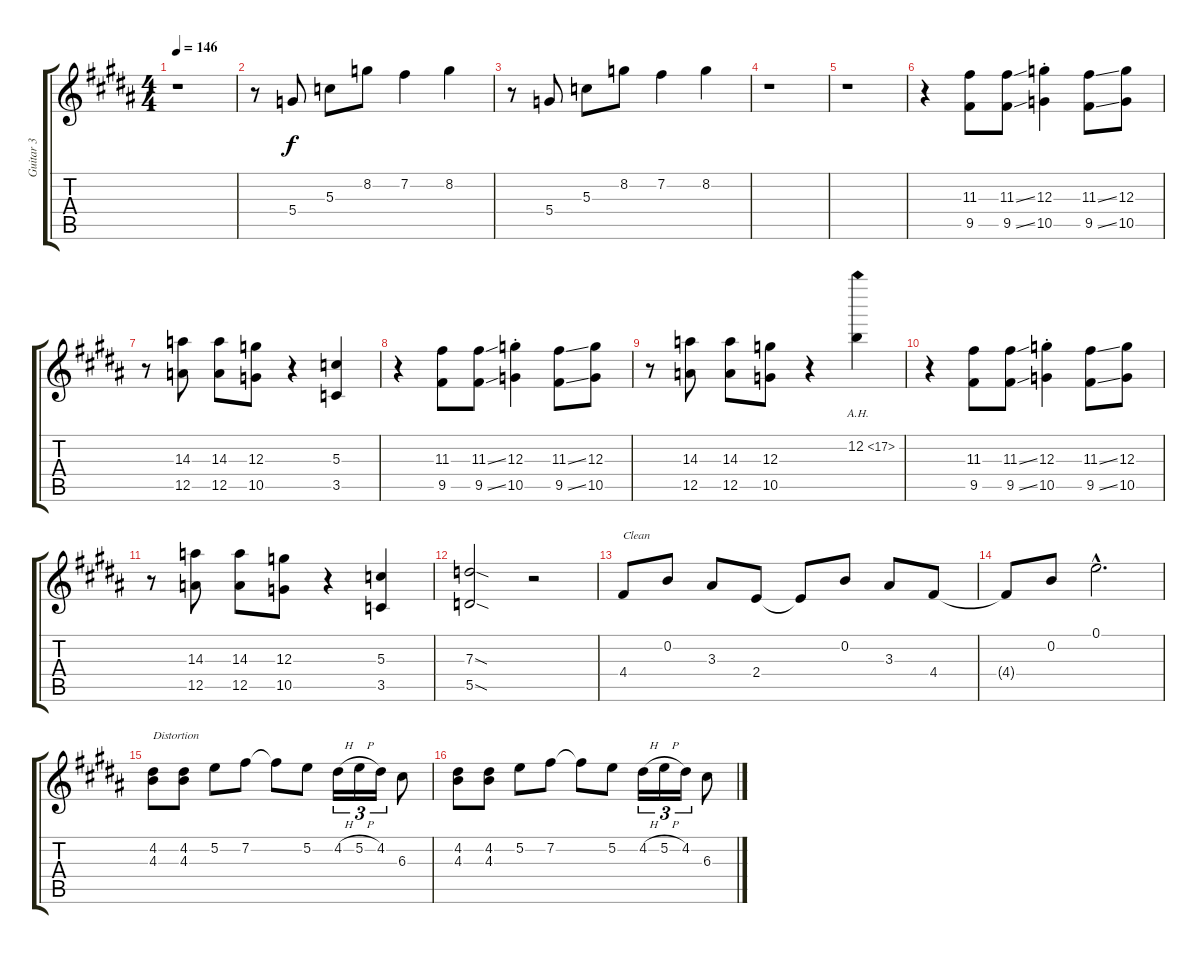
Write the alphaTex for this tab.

\track ("Guitar 3" "Guitar 3") {instrument distortionguitar}
\staff {score tabs}
\tuning (E4 B3 G3 D3 A2 E2) {hide}
\ts (4 4)
\tempo 146
\clef g2
\ks b
r.1{dy f} |
r.8 5.4.8 5.3.8 8.2.8 7.2.4 8.2.4 |
r.8 5.4.8 5.3.8 8.2.8 7.2.4 8.2.4 |
r.1 |
r.1 |
r.4 (11.3 9.5).8 (11.3{ss} 9.5{ss}).8 (12.3{st} 10.5{st}).4 (11.3{ss} 9.5{ss}).8 (12.3 10.5).8 |
r.8 (14.3 12.5).8 (14.3 12.5).8 (12.3 10.5).8 r.4 (5.3 3.5).4 |
r.4 (11.3 9.5).8 (11.3{ss} 9.5{ss}).8 (12.3{st} 10.5{st}).4 (11.3{ss} 9.5{ss}).8 (12.3 10.5).8 |
r.8 (14.3 12.5).8 (14.3 12.5).8 (12.3 10.5).8 r.4 12.2{ah 5}.4 |
r.4 (11.3 9.5).8 (11.3{ss} 9.5{ss}).8 (12.3{st} 10.5{st}).4 (11.3{ss} 9.5{ss}).8 (12.3 10.5).8 |
r.8 (14.3 12.5).8 (14.3 12.5).8 (12.3 10.5).8 r.4 (5.3 3.5).4 |
(7.3{sod} 5.5{sod}).2 r.2 |
4.4.8{txt "Clean" volume 16 instrument electricguitarclean} 0.2.8 3.3.8 2.4.8 2.4{t}.8 0.2.8 3.3.8 4.4.8 |
4.4{t}.8 0.2.8 0.1{hac}.2{d} |
(4.2 4.3).8{txt "Distortion" volume 12 instrument distortionguitar} (4.2 4.3).8 5.2.8 7.2.8 7.2{t}.8 5.2.8 4.2{h}.16{tu (3 2)} 5.2{h}.16{tu (3 2)} 4.2.16{tu (3 2)} 6.3.8 |
(4.2 4.3).8 (4.2 4.3).8 5.2.8 7.2.8 7.2{t}.8 5.2.8 4.2{h}.16{tu (3 2)} 5.2{h}.16{tu (3 2)} 4.2.16{tu (3 2)} 6.3.8
